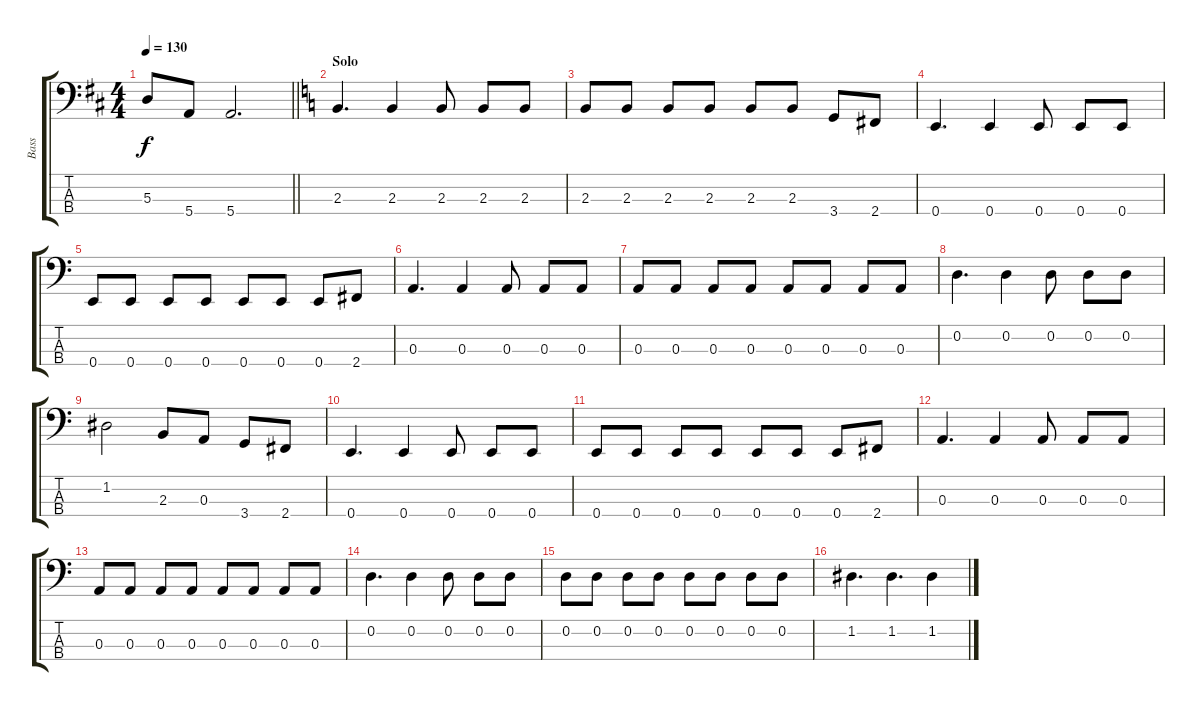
\track ("Bass" "Bass") {instrument electricbassfinger}
\staff {score tabs}
\tuning (G2 D2 A1 E1) {hide}
\ts (4 4)
\tempo 130
\clef f4
\barLineRight lightlight
\ks d
5.3{t}.8{dy f} 5.4.8 5.4.2{d} |
\section ("" "Solo")
\ks c
2.3.4{d} 2.3.4 2.3.8 2.3.8 2.3.8 |
2.3.8 2.3.8 2.3.8 2.3.8 2.3.8 2.3.8 3.4.8 2.4.8 |
0.4.4{d} 0.4.4 0.4.8 0.4.8 0.4.8 |
0.4.8 0.4.8 0.4.8 0.4.8 0.4.8 0.4.8 0.4.8 2.4.8 |
0.3.4{d} 0.3.4 0.3.8 0.3.8 0.3.8 |
0.3.8 0.3.8 0.3.8 0.3.8 0.3.8 0.3.8 0.3.8 0.3.8 |
0.2.4{d} 0.2.4 0.2.8 0.2.8 0.2.8 |
1.2.2 2.3.8 0.3.8 3.4.8 2.4.8 |
0.4.4{d} 0.4.4 0.4.8 0.4.8 0.4.8 |
0.4.8 0.4.8 0.4.8 0.4.8 0.4.8 0.4.8 0.4.8 2.4.8 |
0.3.4{d} 0.3.4 0.3.8 0.3.8 0.3.8 |
0.3.8 0.3.8 0.3.8 0.3.8 0.3.8 0.3.8 0.3.8 0.3.8 |
0.2.4{d} 0.2.4 0.2.8 0.2.8 0.2.8 |
0.2.8 0.2.8 0.2.8 0.2.8 0.2.8 0.2.8 0.2.8 0.2.8 |
1.2.4{d} 1.2.4{d} 1.2.4
